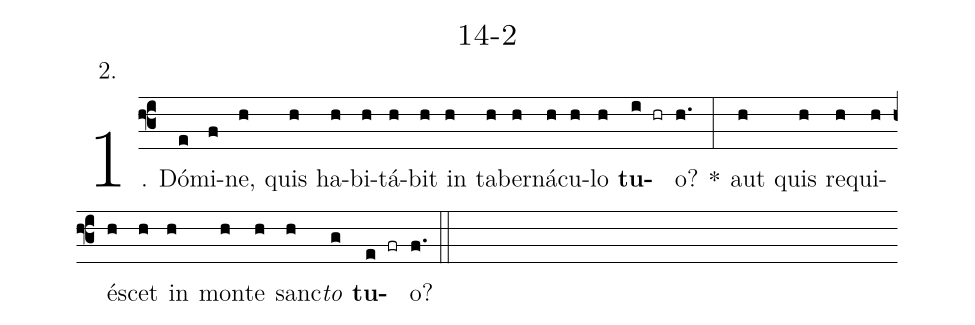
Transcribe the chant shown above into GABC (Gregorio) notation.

name: 14-2;
annotation: 2.;
%%
(f3)1. Dó(e)mi(f)ne,(h) quis(h) ha(h)bi(h)tá(h)bit(h) in(h) ta(h)ber(h)ná(h)cu(h)lo(h) <b>tu</b>(i hr)o?(h.) *(:) aut(h) quis(h) re(h)qui(h)é(h)scet(h) in(h) mon(h)te(h) sanc(h)<i>to</i>(g) <b>tu</b>(e fr)o?(f.) (::)
